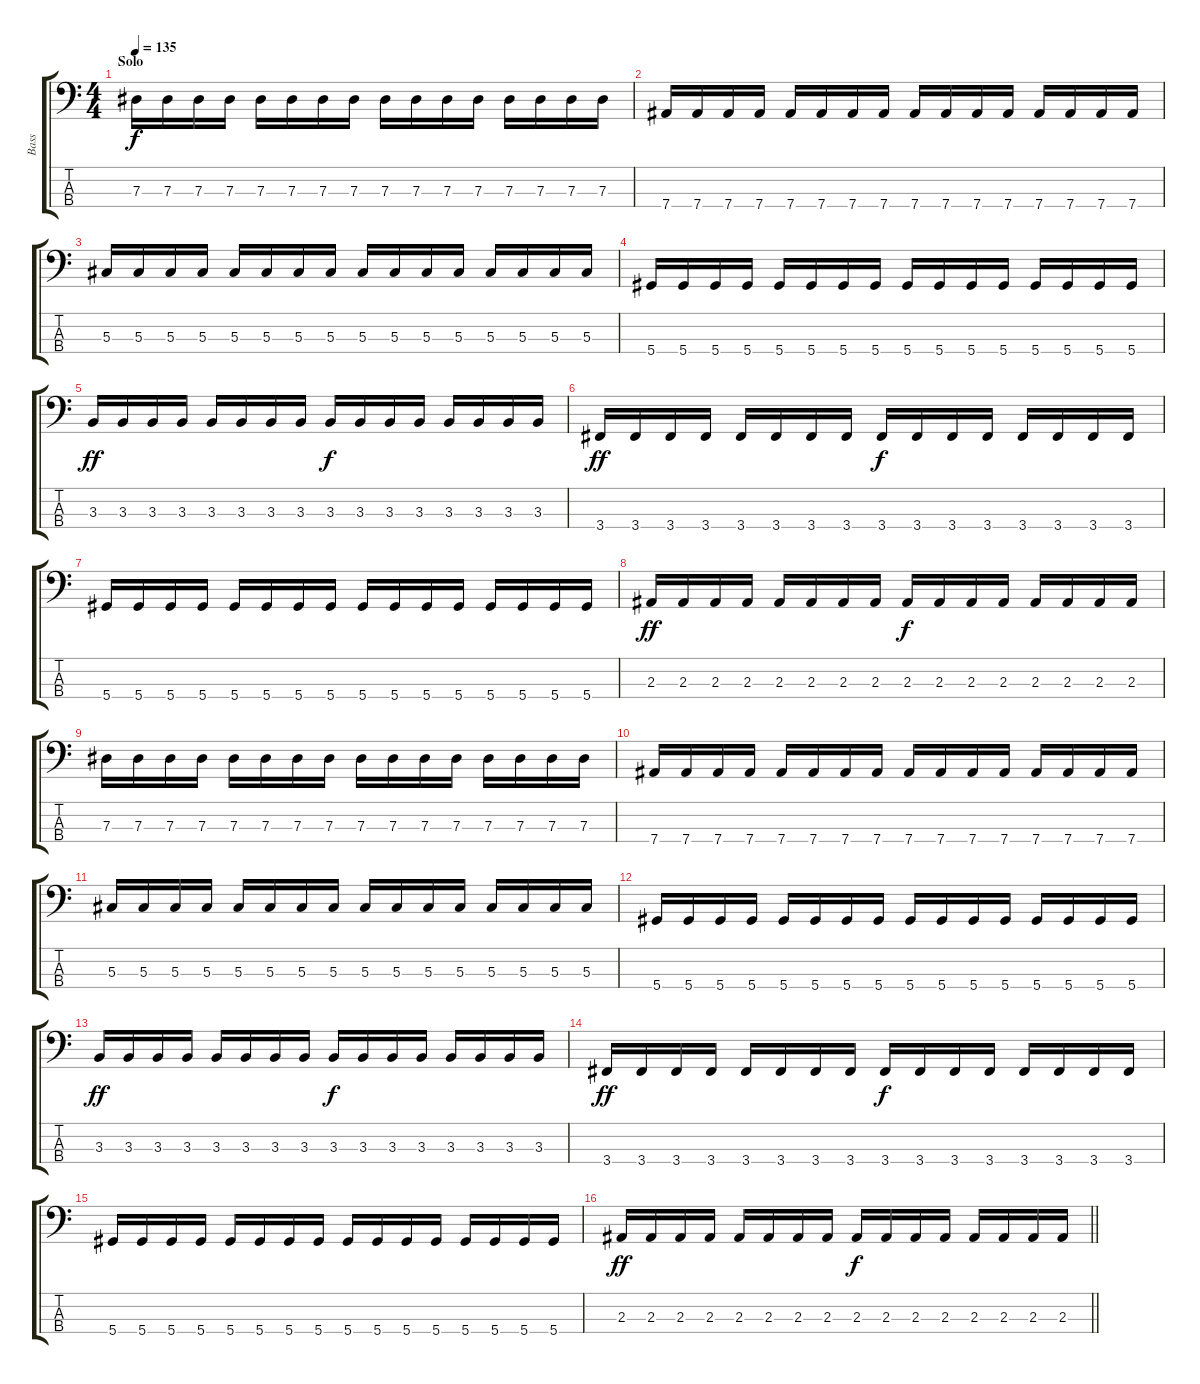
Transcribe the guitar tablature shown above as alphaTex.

\track ("Bass" "Bass") {instrument slapbass2}
\staff {score tabs}
\tuning (Gb2 Db2 Ab1 Eb1) {hide}
\ts (4 4)
\section ("" "Solo")
\tempo 135
\clef f4
\ks c
7.3.16{dy f} 7.3.16 7.3.16 7.3.16 7.3.16 7.3.16 7.3.16 7.3.16 7.3.16 7.3.16 7.3.16 7.3.16 7.3.16 7.3.16 7.3.16 7.3.16 |
7.4.16 7.4.16 7.4.16 7.4.16 7.4.16 7.4.16 7.4.16 7.4.16 7.4.16 7.4.16 7.4.16 7.4.16 7.4.16 7.4.16 7.4.16 7.4.16 |
5.3.16 5.3.16 5.3.16 5.3.16 5.3.16 5.3.16 5.3.16 5.3.16 5.3.16 5.3.16 5.3.16 5.3.16 5.3.16 5.3.16 5.3.16 5.3.16 |
5.4.16 5.4.16 5.4.16 5.4.16 5.4.16 5.4.16 5.4.16 5.4.16 5.4.16 5.4.16 5.4.16 5.4.16 5.4.16 5.4.16 5.4.16 5.4.16 |
3.3.16{dy ff} 3.3.16 3.3.16 3.3.16 3.3.16 3.3.16 3.3.16 3.3.16 3.3.16{dy f} 3.3.16 3.3.16 3.3.16 3.3.16 3.3.16 3.3.16 3.3.16 |
3.4.16{dy ff} 3.4.16 3.4.16 3.4.16 3.4.16 3.4.16 3.4.16 3.4.16 3.4.16{dy f} 3.4.16 3.4.16 3.4.16 3.4.16 3.4.16 3.4.16 3.4.16 |
5.4.16 5.4.16 5.4.16 5.4.16 5.4.16 5.4.16 5.4.16 5.4.16 5.4.16 5.4.16 5.4.16 5.4.16 5.4.16 5.4.16 5.4.16 5.4.16 |
2.3.16{dy ff} 2.3.16 2.3.16 2.3.16 2.3.16 2.3.16 2.3.16 2.3.16 2.3.16{dy f} 2.3.16 2.3.16 2.3.16 2.3.16 2.3.16 2.3.16 2.3.16 |
7.3.16 7.3.16 7.3.16 7.3.16 7.3.16 7.3.16 7.3.16 7.3.16 7.3.16 7.3.16 7.3.16 7.3.16 7.3.16 7.3.16 7.3.16 7.3.16 |
7.4.16 7.4.16 7.4.16 7.4.16 7.4.16 7.4.16 7.4.16 7.4.16 7.4.16 7.4.16 7.4.16 7.4.16 7.4.16 7.4.16 7.4.16 7.4.16 |
5.3.16 5.3.16 5.3.16 5.3.16 5.3.16 5.3.16 5.3.16 5.3.16 5.3.16 5.3.16 5.3.16 5.3.16 5.3.16 5.3.16 5.3.16 5.3.16 |
5.4.16 5.4.16 5.4.16 5.4.16 5.4.16 5.4.16 5.4.16 5.4.16 5.4.16 5.4.16 5.4.16 5.4.16 5.4.16 5.4.16 5.4.16 5.4.16 |
3.3.16{dy ff} 3.3.16 3.3.16 3.3.16 3.3.16 3.3.16 3.3.16 3.3.16 3.3.16{dy f} 3.3.16 3.3.16 3.3.16 3.3.16 3.3.16 3.3.16 3.3.16 |
3.4.16{dy ff} 3.4.16 3.4.16 3.4.16 3.4.16 3.4.16 3.4.16 3.4.16 3.4.16{dy f} 3.4.16 3.4.16 3.4.16 3.4.16 3.4.16 3.4.16 3.4.16 |
5.4.16 5.4.16 5.4.16 5.4.16 5.4.16 5.4.16 5.4.16 5.4.16 5.4.16 5.4.16 5.4.16 5.4.16 5.4.16 5.4.16 5.4.16 5.4.16 |
\barLineRight lightlight
2.3.16{dy ff} 2.3.16 2.3.16 2.3.16 2.3.16 2.3.16 2.3.16 2.3.16 2.3.16{dy f} 2.3.16 2.3.16 2.3.16 2.3.16 2.3.16 2.3.16 2.3.16
